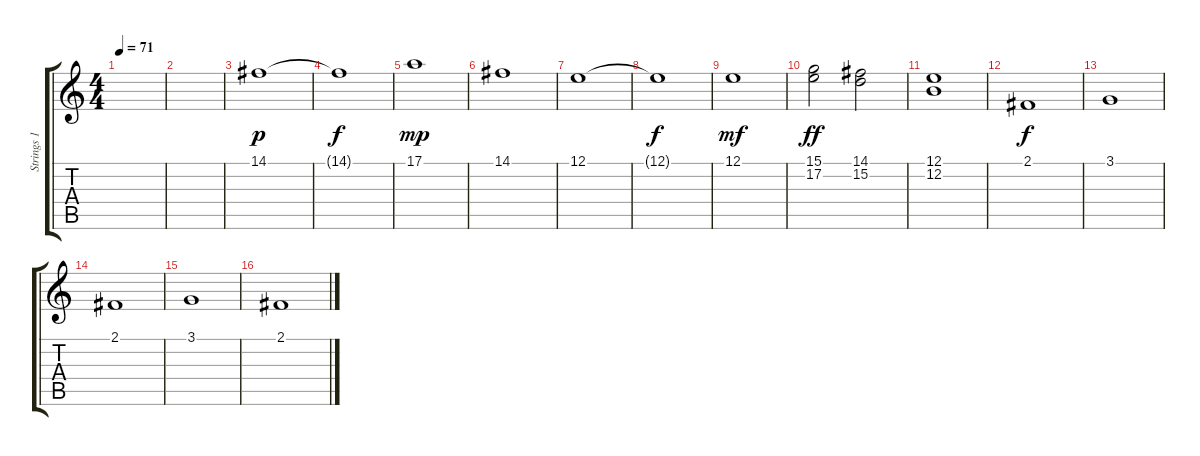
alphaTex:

\track ("Strings 1" "Strings 1") {instrument stringensemble1}
\staff {score tabs}
\tuning (E4 B3 G3 D3 A2 D2) {hide}
\ts (4 4)
\tempo 71
\clef g2
\ks c
|
|
14.1.1{dy p volume 10 balance 13} |
14.1{t}.1{dy f} |
17.1.1{dy mp volume 11} |
14.1.1{volume 10} |
12.1.1 |
12.1{t}.1{dy f} |
12.1.1{dy mf} |
(15.1 17.2).2{dy ff} (14.1 15.2).2 |
(12.1 12.2).1{volume 12} |
2.1.1{dy f volume 8} |
3.1.1{volume 12} |
2.1.1 |
3.1.1 |
2.1.1
